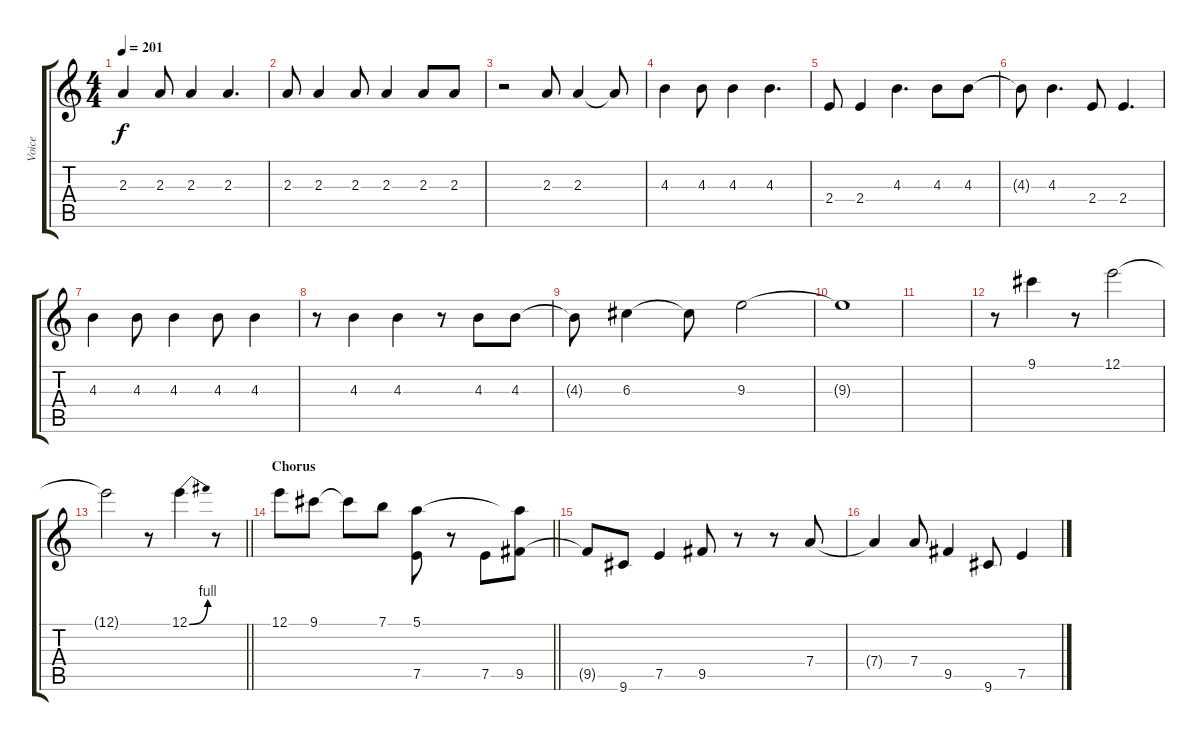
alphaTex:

\track ("Voice" "Voice") {instrument overdrivenguitar}
\staff {score tabs}
\tuning (E4 B3 G3 D3 A2 E2) {hide}
\ts (4 4)
\tempo 201
\clef g2
\ks c
2.3.4{dy f} 2.3.8 2.3.4 2.3.4{d} |
2.3.8 2.3.4 2.3.8 2.3.4 2.3.8 2.3.8 |
r.2 2.3.8 2.3.4 2.3{t}.8 |
4.3.4 4.3.8 4.3.4 4.3.4{d} |
2.4.8 2.4.4 4.3.4{d} 4.3.8 4.3.8 |
4.3{t}.8 4.3.4{d} 2.4.8 2.4.4{d} |
4.3.4 4.3.8 4.3.4 4.3.8 4.3.4 |
r.8 4.3.4 4.3.4 r.8 4.3.8 4.3.8 |
4.3{t}.8 6.3.4 6.3{t}.8 9.3.2 |
9.3{t}.1 |
|
r.8 9.1.4 r.8 12.1.2 |
\barLineRight lightlight
12.1{t}.2 r.8 12.1{be (bend 0 0 60 4)}.4 r.8 |
\section ("" "Chorus")
\barLineRight lightlight
12.1.8 9.1.8 9.1{t}.8 7.1.8 (5.1 7.5).8 r.8 7.5.8 (5.1{t} 9.5).8 |
9.5{t}.8 9.6.8 7.5.4 9.5.8 r.8 r.8 7.4.8 |
7.4{t}.4 7.4.8 9.5.4 9.6.8 7.5.4
